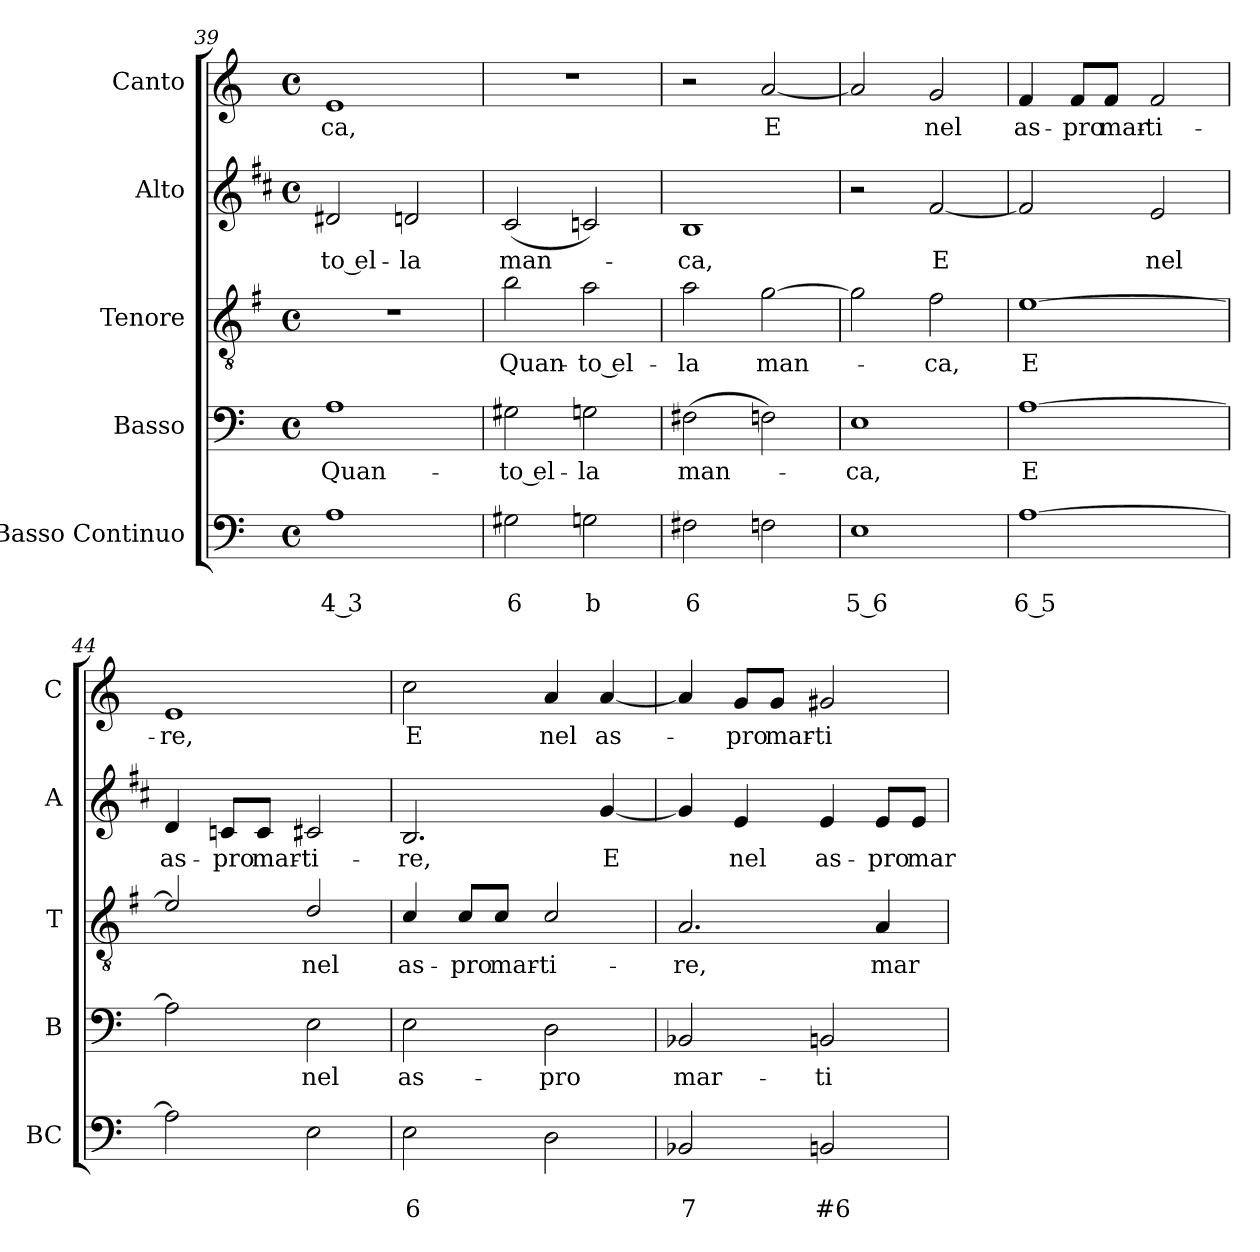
**kern	**text	**text	**kern	**text	**kern	**text	**kern	**text	**kern	**text
*part5	*part5	*part5	*part4	*part4	*part3	*part3	*part2	*part2	*part1	*part1
*staff5	*staff5	*staff5	*staff4	*staff4	*staff3	*staff3	*staff2	*staff2	*staff1	*staff1
*I"Basso Continuo	*	*	*I"Basso	*	*I"Tenore	*	*I"Alto	*	*I"Canto	*
*I'BC	*	*	*I'B	*	*I'T	*	*I'A	*	*I'C	*
*clefF4	*	*	*clefF4	*	*clefGv2	*	*clefG2	*	*clefG2	*
*	*	*	*	*	*ITrd4c7	*	*ITrd1c2	*	*	*
*k[]	*	*	*k[]	*	*k[]	*	*k[]	*	*k[]	*
*C:	*	*	*C:	*	*C:	*	*C:	*	*C:	*
*M4/4	*	*	*M4/4	*	*M4/4	*	*M4/4	*	*M4/4	*
*met(c)	*	*	*met(c)	*	*met(c)	*	*met(c)	*	*met(c)	*
=39	=39	=39	=39	=39	=39	=39	=39	=39	=39	=39
!	!	!LO:LY:b	!	!	!	!	!	!	!	!
!	!	!	!	!LO:LY:b	!	!	!	!	!	!
!	!	!	!	!	!	!	!	!LO:LY:b	!	!
!	!	!	!	!	!	!	!	!	!	!LO:LY:b
1A	.	4 3	1A	Quan-	1r	.	2c#X/	-to el-	1e	-ca,
!	!	!	!	!	!	!	!	!LO:LY:b	!	!
.	.	.	.	.	.	.	2cn/	-la	.	.
=40	=40	=40	=40	=40	=40	=40	=40	=40	=40	=40
!	!	!LO:LY:b	!	!	!	!	!	!	!	!
!	!	!	!	!LO:LY:b	!	!	!	!	!	!
!	!	!	!	!	!	!LO:LY:b	!	!	!	!
!	!	!	!	!	!	!	!	!LO:LY:b	!	!
2G#X\	.	6	2G#X\	-to el-	2e\	Quan-	(<2B/	man-	1r	.
!	!	!LO:LY:b	!	!	!	!	!	!	!	!
!	!	!	!	!LO:LY:b	!	!	!	!	!	!
!	!	!	!	!	!	!LO:LY:b	!	!	!	!
2Gn\	.	b	2Gn\	-la	2d\	-to el-	2B-X/)	.	.	.
=41	=41	=41	=41	=41	=41	=41	=41	=41	=41	=41
!	!	!LO:LY:b	!	!	!	!	!	!	!	!
!	!	!	!	!LO:LY:b	!	!	!	!	!	!
!	!	!	!	!	!	!LO:LY:b	!	!	!	!
!	!	!	!	!	!	!	!	!LO:LY:b	!	!
2F#X\	.	6	(>2F#X\	man-	2d\	-la	1A	-ca,	2r	.
!	!	!	!	!	!	!LO:LY:b	!	!	!	!
!	!	!	!	!	!	!	!	!	!	!LO:LY:b
2Fn\	.	.	2Fn\)	.	[2c\	man-	.	.	[2a/	E
=42	=42	=42	=42	=42	=42	=42	=42	=42	=42	=42
!	!	!LO:LY:b	!	!	!	!	!	!	!	!
!	!	!	!	!LO:LY:b	!	!	!	!	!	!
1E	.	5 6	1E	-ca,	2c\]	.	2r	.	2a/]	.
!	!	!	!	!	!	!LO:LY:b	!	!	!	!
!	!	!	!	!	!	!	!	!LO:LY:b	!	!
!	!	!	!	!	!	!	!	!	!	!LO:LY:b
.	.	.	.	.	2B\	-ca,	[2e/	E	2g/	nel
=43	=43	=43	=43	=43	=43	=43	=43	=43	=43	=43
!	!	!LO:LY:b	!	!	!	!	!	!	!	!
!	!	!	!	!LO:LY:b	!	!	!	!	!	!
!	!	!	!	!	!	!LO:LY:b	!	!	!	!
!	!	!	!	!	!	!	!	!	!	!LO:LY:b
[1A	.	6 5	[1A	E	[1A	E	2e/]	.	4f/	as-
!	!	!	!	!	!	!	!	!	!	!LO:LY:b
.	.	.	.	.	.	.	.	.	8f/L	-pro
!	!	!	!	!	!	!	!	!	!	!LO:LY:b
.	.	.	.	.	.	.	.	.	8f/J	mar-
!	!	!	!	!	!	!	!	!LO:LY:b	!	!
!	!	!	!	!	!	!	!	!	!	!LO:LY:b
.	.	.	.	.	.	.	2d/	nel	2f/	-ti-
!!LO:LB:g=z
=44	=44	=44	=44	=44	=44	=44	=44	=44	=44	=44
!	!	!	!	!	!	!	!	!LO:LY:b	!	!
!	!	!	!	!	!	!	!	!	!	!LO:LY:b
2A\]	.	.	2A\]	.	2A/]	.	4c/	as-	1e	-re,
!	!	!	!	!	!	!	!	!LO:LY:b	!	!
.	.	.	.	.	.	.	8B-X/L	-pro	.	.
!	!	!	!	!	!	!	!	!LO:LY:b	!	!
.	.	.	.	.	.	.	8B-/J	mar-	.	.
!	!	!	!	!LO:LY:b	!	!	!	!	!	!
!	!	!	!	!	!	!LO:LY:b	!	!	!	!
!	!	!	!	!	!	!	!	!LO:LY:b	!	!
2E\	.	.	2E\	nel	2G/	nel	2Bn/	-ti-	.	.
=45	=45	=45	=45	=45	=45	=45	=45	=45	=45	=45
!	!	!LO:LY:b	!	!	!	!	!	!	!	!
!	!	!	!	!LO:LY:b	!	!	!	!	!	!
!	!	!	!	!	!	!LO:LY:b	!	!	!	!
!	!	!	!	!	!	!	!	!LO:LY:b	!	!
!	!	!	!	!	!	!	!	!	!	!LO:LY:b
2E\	.	6	2E\	as-	4F/	as-	2.A/	-re,	2cc\	E
!	!	!	!	!	!	!LO:LY:b	!	!	!	!
.	.	.	.	.	8F/L	-pro	.	.	.	.
!	!	!	!	!	!	!LO:LY:b	!	!	!	!
.	.	.	.	.	8F/J	mar-	.	.	.	.
!	!	!	!	!LO:LY:b	!	!	!	!	!	!
!	!	!	!	!	!	!LO:LY:b	!	!	!	!
!	!	!	!	!	!	!	!	!	!	!LO:LY:b
2D\	.	.	2D\	-pro	2F/	-ti-	.	.	4a/	nel
!	!	!	!	!	!	!	!	!LO:LY:b	!	!
!	!	!	!	!	!	!	!	!	!	!LO:LY:b
.	.	.	.	.	.	.	[4f/	E	[4a/	as-
=46	=46	=46	=46	=46	=46	=46	=46	=46	=46	=46
!	!	!LO:LY:b	!	!	!	!	!	!	!	!
!	!	!	!	!LO:LY:b	!	!	!	!	!	!
!	!	!	!	!	!	!LO:LY:b	!	!	!	!
2BB-X/	.	7	2BB-X/	mar-	2.D/	-re,	4f/]	.	4a/]	.
!	!	!	!	!	!	!	!	!LO:LY:b	!	!
!	!	!	!	!	!	!	!	!	!	!LO:LY:b
.	.	.	.	.	.	.	4d/	nel	8g/L	-pro
!	!	!	!	!	!	!	!	!	!	!LO:LY:b
.	.	.	.	.	.	.	.	.	8g/J	mar-
!	!	!LO:LY:b	!	!	!	!	!	!	!	!
!	!	!	!	!LO:LY:b	!	!	!	!	!	!
!	!	!	!	!	!	!	!	!LO:LY:b	!	!
!	!	!	!	!	!	!	!	!	!	!LO:LY:b
2BBn/	.	#6	2BBn/	-ti-	.	.	4d/	as-	2g#X/	-ti-
!	!	!	!	!	!	!LO:LY:b	!	!	!	!
!	!	!	!	!	!	!	!	!LO:LY:b	!	!
.	.	.	.	.	4D/	mar-	8d/L	-pro	.	.
!	!	!	!	!	!	!	!	!LO:LY:b	!	!
.	.	.	.	.	.	.	8d/J	mar-	.	.
=	=	=	=	=	=	=	=	=	=	=
*-	*-	*-	*-	*-	*-	*-	*-	*-	*-	*-
